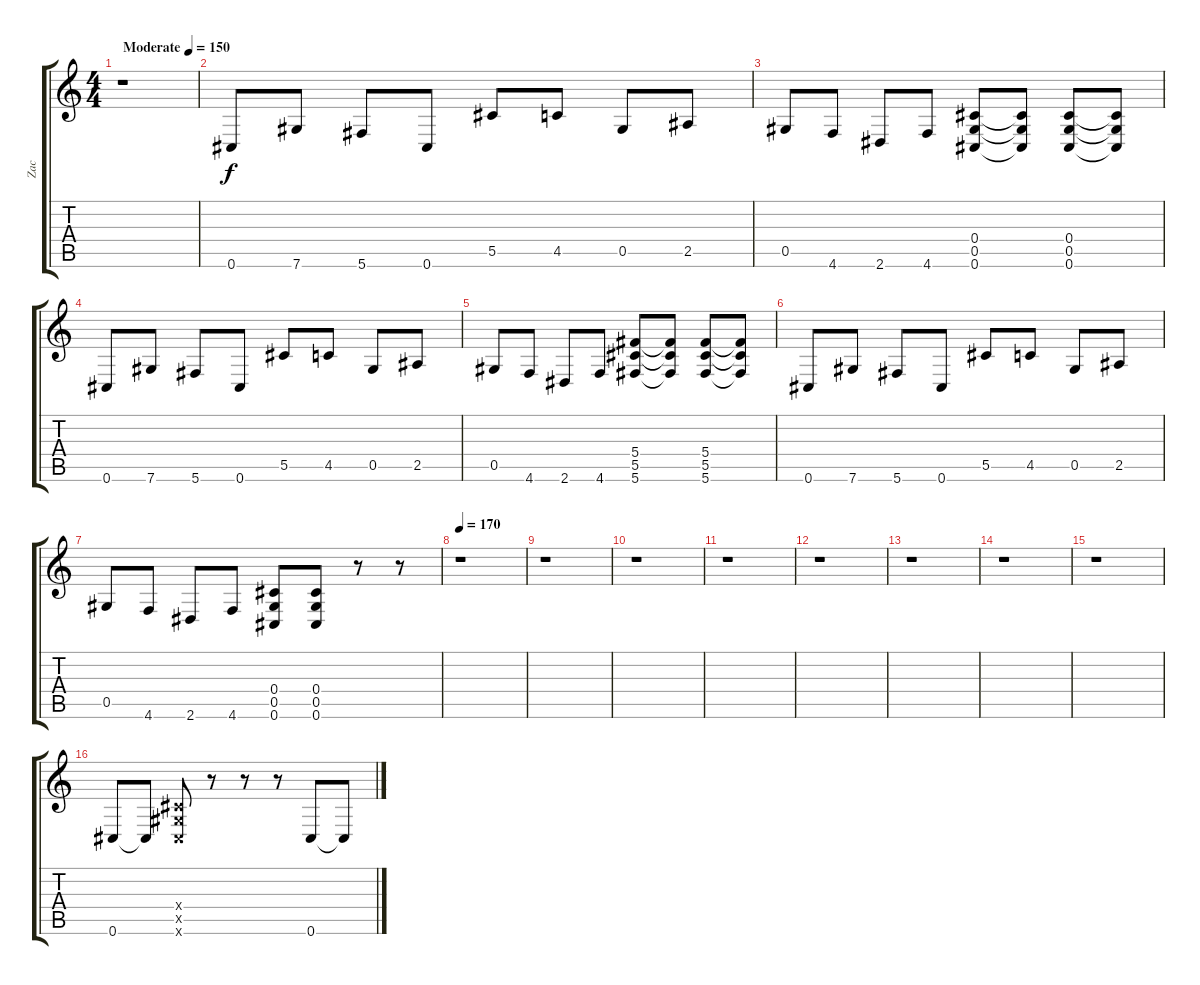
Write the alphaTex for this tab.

\track ("Zac" "Zac") {instrument distortionguitar}
\staff {score tabs}
\tuning (Eb4 Bb3 Gb3 Db3 Ab2 Db2) {hide}
\ts (4 4)
\tempo (150 "Moderate")
\clef g2
\ks c
r.1{dy f instrument distortionguitar} |
0.6.8 7.6.8 5.6.8 0.6.8 5.5.8 4.5.8 0.5.8 2.5.8 |
0.5.8 4.6.8 2.6.8 4.6.8 (0.4 0.5 0.6).8 (0.4{t} 0.5{t} 0.6{t}).8 (0.4 0.5 0.6).8 (0.4{t} 0.5{t} 0.6{t}).8 |
0.6.8 7.6.8 5.6.8 0.6.8 5.5.8 4.5.8 0.5.8 2.5.8 |
0.5.8 4.6.8 2.6.8 4.6.8 (5.4 5.5 5.6).8 (5.4{t} 5.5{t} 5.6{t}).8 (5.4 5.5 5.6).8 (5.4{t} 5.5{t} 5.6{t}).8 |
0.6.8 7.6.8 5.6.8 0.6.8 5.5.8 4.5.8 0.5.8 2.5.8 |
0.5.8 4.6.8 2.6.8 4.6.8 (0.4 0.5 0.6).8 (0.4 0.5 0.6).8 r.8 r.8 |
\tempo 170
r.1 |
r.1 |
r.1 |
r.1 |
r.1 |
r.1 |
r.1 |
r.1 |
0.6.8 0.6{t}.8 (0.4{x} 0.5{x} 0.6{x}).8 r.8 r.8 r.8 0.6.8 0.6{t}.8
